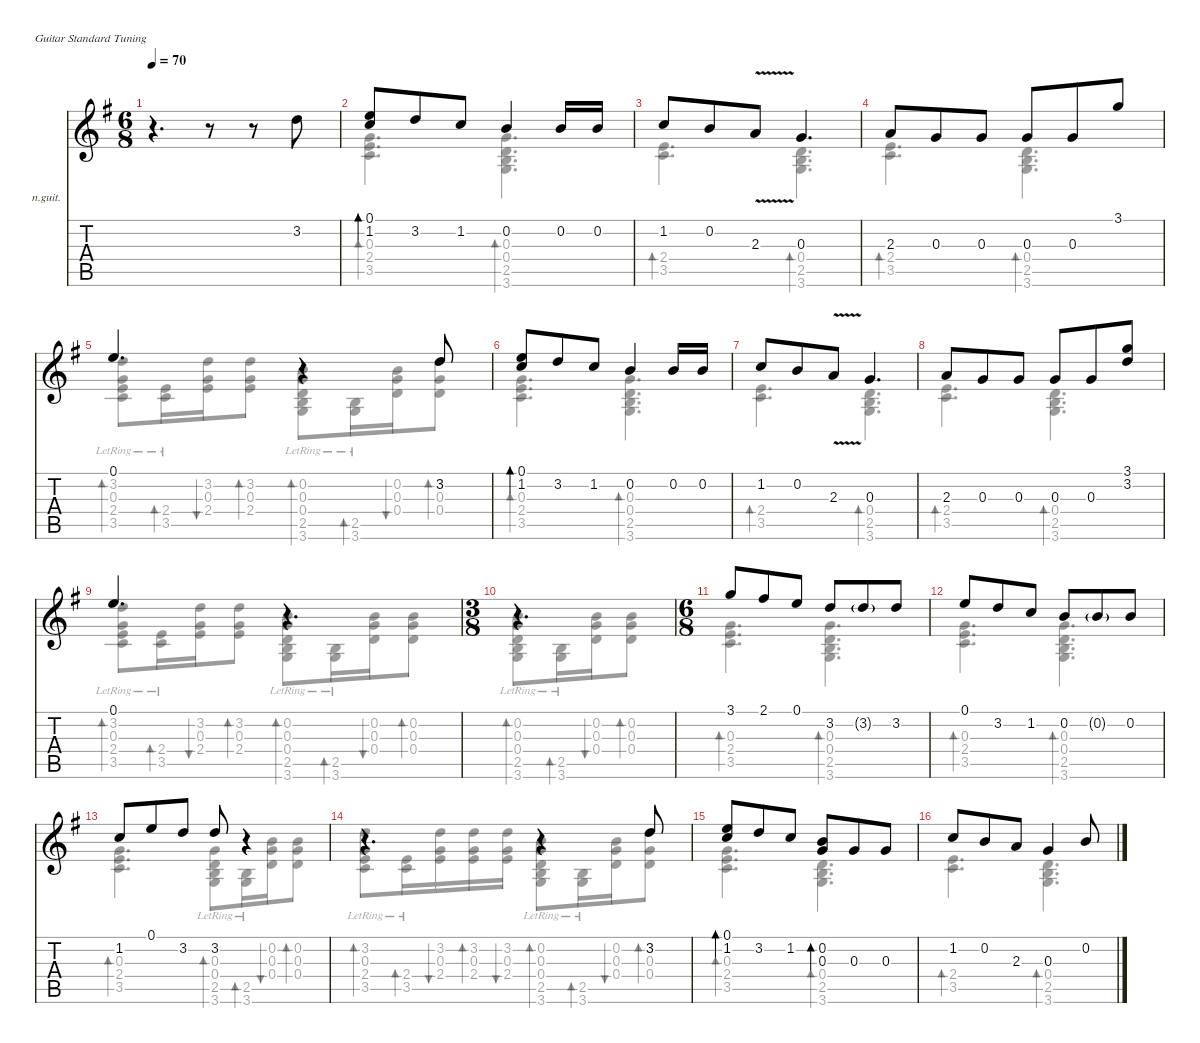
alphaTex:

\defaultSystemsLayout 4
\hideDynamics
\bracketExtendMode nobrackets
\firstSystemTrackNameOrientation horizontal
\otherSystemsTrackNameOrientation horizontal
\track ("Гитара" "n.guit.") {instrument acousticguitarnylon}
\staff {score tabs}
\tuning (E4 B3 G3 D3 A2 E2)
\voice
\ts (6 8)
\beaming (8 3 3)
\tempo 70
\clef g2
\ks g
r.4{d dy f instrument acousticguitarnylon beam Down} r.8{beam Down} r.8{beam Down} 3.2{acc forcenatural}.8{beam Down} |
(0.1{acc forcenatural} 1.2{acc forcenatural}).8{bd 60 beam Up} 3.2{acc forcenatural}.8{beam Up} 1.2{acc forcenatural}.8{beam Up} 0.2{acc forcenatural}.4{beam Up} 0.2{acc forcenatural}.16{beam Up} 0.2{acc forcenatural}.16{beam Up} |
1.2{acc forcenatural}.8{beam Up} 0.2{acc forcenatural}.8{beam Up} 2.3{v acc forcenatural}.8{beam Up} 0.3{acc forcenatural}.4{d beam Up} |
2.3{acc forcenatural}.8{beam Up} 0.3{acc forcenatural}.8{beam Up} 0.3{acc forcenatural}.8{beam Up} 0.3{acc forcenatural}.8{beam Up} 0.3{acc forcenatural}.8{beam Up} 3.1{acc forcenatural}.8{beam Up} |
0.1{acc forcenatural}.4{d beam Up} r.4{beam Up} 3.2{acc forcenatural}.8{beam Up} |
(0.1{acc forcenatural} 1.2{acc forcenatural}).8{bd 60 beam Up} 3.2{acc forcenatural}.8{beam Up} 1.2{acc forcenatural}.8{beam Up} 0.2{acc forcenatural}.4{beam Up} 0.2{acc forcenatural}.16{beam Up} 0.2{acc forcenatural}.16{beam Up} |
1.2{acc forcenatural}.8{beam Up} 0.2{acc forcenatural}.8{beam Up} 2.3{v acc forcenatural}.8{beam Up} 0.3{acc forcenatural}.4{d beam Up} |
2.3{acc forcenatural}.8{beam Up} 0.3{acc forcenatural}.8{beam Up} 0.3{acc forcenatural}.8{beam Up} 0.3{acc forcenatural}.8{beam Up} 0.3{acc forcenatural}.8{beam Up} (3.1{acc forcenatural} 3.2{acc forcenatural}).8{beam Up} |
0.1{acc forcenatural}.4{d beam Up} r.4{d beam Up} |
\ts (3 8)
\beaming (8 3)
r.4{d beam Up} |
\ts (6 8)
\beaming (8 3 3)
3.1{acc forcenatural}.8{beam Up} 2.1{acc #}.8{beam Up} 0.1{acc forcenatural}.8{beam Up} 3.2{acc forcenatural}.8{beam Up} 3.2{g acc forcenatural}.8{dy mf beam Up} 3.2{acc forcenatural}.8{dy f beam Up} |
0.1{acc forcenatural}.8{beam Up} 3.2{acc forcenatural}.8{beam Up} 1.2{acc forcenatural}.8{beam Up} 0.2{acc forcenatural}.8{beam Up} 0.2{g acc forcenatural}.8{dy mf beam Up} 0.2{acc forcenatural}.8{dy f beam Up} |
1.2{acc forcenatural}.8{beam Up} 0.1{acc forcenatural}.8{beam Up} 3.2{acc forcenatural}.8{beam Up} 3.2{acc forcenatural}.8{beam Up} r.4{beam Up} |
r.4{d beam Up} r.4{beam Up} 3.2{acc forcenatural}.8{beam Up} |
(0.1{acc forcenatural} 1.2{acc forcenatural}).8{bd 60 beam Up} 3.2{acc forcenatural}.8{beam Up} 1.2{acc forcenatural}.8{beam Up} (0.2{acc forcenatural} 0.3{acc forcenatural}).8{bd 30 beam Up} 0.3{acc forcenatural}.8{beam Up} 0.3{acc forcenatural}.8{beam Up} |
1.2{acc forcenatural}.8{beam Up} 0.2{acc forcenatural}.8{beam Up} 2.3{acc forcenatural}.8{beam Up} 0.3{acc forcenatural}.4{beam Up} 0.2{acc forcenatural}.8{beam Up}
\voice
\clef g2
\ottava regular
\simile none
\ks g
|
(0.3{acc forcenatural} 2.4{acc forcenatural} 3.5{acc forcenatural}).4{d bd 60 beam Down} (0.3{acc forcenatural} 0.4{acc forcenatural} 2.5{acc forcenatural} 3.6{acc forcenatural}).4{d bd 60 beam Down} |
(2.4{acc forcenatural} 3.5{acc forcenatural}).4{d bd 60 beam Down} (0.4{acc forcenatural} 2.5{acc forcenatural} 3.6{acc forcenatural}).4{d bd 60 beam Down} |
(2.4{acc forcenatural} 3.5{acc forcenatural}).4{d bd 60 beam Down} (0.4{acc forcenatural} 2.5{acc forcenatural} 3.6{acc forcenatural}).4{d bd 60 beam Down} |
(3.2{lr acc forcenatural} 0.3{lr acc forcenatural} 2.4{lr acc forcenatural} 3.5{lr acc forcenatural}).8{bd 30 beam Down} (2.4{lr acc forcenatural} 3.5{lr acc forcenatural}).16{bd 30 dy mf beam Down} (3.2{acc forcenatural} 0.3{acc forcenatural} 2.4{acc forcenatural}).16{bu 30 dy mp beam Down} (3.2{acc forcenatural} 0.3{acc forcenatural} 2.4{acc forcenatural}).8{bd 30 dy mf beam Down} (0.2{lr acc forcenatural} 0.3{lr acc forcenatural} 0.4{lr acc forcenatural} 2.5{lr acc forcenatural} 3.6{lr acc forcenatural}).8{bd 30 dy f beam Down} (2.5{lr acc forcenatural} 3.6{lr acc forcenatural}).16{bd 30 dy mf beam Down} (0.2{acc forcenatural} 0.3{acc forcenatural} 0.4{acc forcenatural}).16{bu 30 dy mp beam Down} (3.2{acc forcenatural} 0.3{acc forcenatural} 0.4{acc forcenatural}).8{bd 30 dy mf beam Down} |
(0.3{acc forcenatural} 2.4{acc forcenatural} 3.5{acc forcenatural}).4{d bd 60 dy f beam Down} (0.3{acc forcenatural} 0.4{acc forcenatural} 2.5{acc forcenatural} 3.6{acc forcenatural}).4{d bd 60 beam Down} |
(2.4{acc forcenatural} 3.5{acc forcenatural}).4{d bd 60 beam Down} (0.4{acc forcenatural} 2.5{acc forcenatural} 3.6{acc forcenatural}).4{d bd 60 beam Down} |
(2.4{acc forcenatural} 3.5{acc forcenatural}).4{d bd 60 beam Down} (0.4{acc forcenatural} 2.5{acc forcenatural} 3.6{acc forcenatural}).4{d bd 60 beam Down} |
(3.2{lr acc forcenatural} 0.3{lr acc forcenatural} 2.4{lr acc forcenatural} 3.5{lr acc forcenatural}).8{bd 30 beam Down} (2.4{lr acc forcenatural} 3.5{lr acc forcenatural}).16{bd 30 dy mf beam Down} (3.2{acc forcenatural} 0.3{acc forcenatural} 2.4{acc forcenatural}).16{bu 30 dy mp beam Down} (3.2{acc forcenatural} 0.3{acc forcenatural} 2.4{acc forcenatural}).8{bd 30 dy mf beam Down} (0.2{lr acc forcenatural} 0.3{lr acc forcenatural} 0.4{lr acc forcenatural} 2.5{lr acc forcenatural} 3.6{lr acc forcenatural}).8{bd 30 dy f beam Down} (2.5{lr acc forcenatural} 3.6{lr acc forcenatural}).16{bd 30 dy mf beam Down} (0.2{acc forcenatural} 0.3{acc forcenatural} 0.4{acc forcenatural}).16{bu 30 dy mp beam Down} (0.2{acc forcenatural} 0.3{acc forcenatural} 0.4{acc forcenatural}).8{bd 30 dy mf beam Down} |
(0.2{lr acc forcenatural} 0.3{lr acc forcenatural} 0.4{lr acc forcenatural} 2.5{lr acc forcenatural} 3.6{lr acc forcenatural}).8{bd 30 dy f beam Down beam merge} (2.5{lr acc forcenatural} 3.6{lr acc forcenatural}).16{bd 30 dy mf beam Down} (0.2{acc forcenatural} 0.3{acc forcenatural} 0.4{acc forcenatural}).16{bu 30 dy mp beam Down beam merge} (0.2{acc forcenatural} 0.3{acc forcenatural} 0.4{acc forcenatural}).8{bd 30 dy mf beam Down} |
(0.3{acc forcenatural} 2.4{acc forcenatural} 3.5{acc forcenatural}).4{d bd 60 dy f beam Down} (0.3{acc forcenatural} 0.4{acc forcenatural} 2.5{acc forcenatural} 3.6{acc forcenatural}).4{d bd 60 beam Down} |
(0.3{acc forcenatural} 2.4{acc forcenatural} 3.5{acc forcenatural}).4{d bd 60 beam Down} (0.3{acc forcenatural} 0.4{acc forcenatural} 2.5{acc forcenatural} 3.6{acc forcenatural}).4{d bd 60 beam Down} |
(0.3{acc forcenatural} 2.4{acc forcenatural} 3.5{acc forcenatural}).4{d bd 60 beam Down} (0.3{lr acc forcenatural} 0.4{lr acc forcenatural} 2.5{lr acc forcenatural} 3.6{lr acc forcenatural}).8{bd 30 beam Down} (2.5{lr acc forcenatural} 3.6{lr acc forcenatural}).16{bd 30 dy mf beam Down} (0.2{acc forcenatural} 0.3{acc forcenatural} 0.4{acc forcenatural}).16{bu 30 dy mp beam Down} (0.2{acc forcenatural} 0.3{acc forcenatural} 0.4{acc forcenatural}).8{bd 30 dy mf beam Down} |
(3.2{lr acc forcenatural} 0.3{lr acc forcenatural} 2.4{lr acc forcenatural} 3.5{lr acc forcenatural}).8{bd 30 dy f beam Down} (2.4{lr acc forcenatural} 3.5{lr acc forcenatural}).16{bd 30 beam Down} (3.2{acc forcenatural} 0.3{acc forcenatural} 2.4{acc forcenatural}).16{bu 30 dy mp beam Down} (3.2{acc forcenatural} 0.3{acc forcenatural} 2.4{acc forcenatural}).16{bd 30 dy mf beam Down} (3.2{acc forcenatural} 0.3{acc forcenatural} 2.4{acc forcenatural}).16{bu 30 dy mp beam Down} (0.2{lr acc forcenatural} 0.3{lr acc forcenatural} 0.4{lr acc forcenatural} 2.5{lr acc forcenatural} 3.6{lr acc forcenatural}).8{bd 30 dy f beam Down} (2.5{lr acc forcenatural} 3.6{lr acc forcenatural}).16{bd 30 dy mf beam Down} (0.2{acc forcenatural} 0.3{acc forcenatural} 0.4{acc forcenatural}).16{bu 30 dy mp beam Down} (3.2{acc forcenatural} 0.3{acc forcenatural} 0.4{acc forcenatural}).8{bd 30 dy mf beam Down} |
(0.3{acc forcenatural} 2.4{acc forcenatural} 3.5{acc forcenatural}).4{d bd 60 dy f beam Down} (0.4{acc forcenatural} 2.5{acc forcenatural} 3.6{acc forcenatural}).4{d bd 60 beam Down} |
(2.4{acc forcenatural} 3.5{acc forcenatural}).4{d bd 60 beam Down} (0.4{acc forcenatural} 2.5{acc forcenatural} 3.6{acc forcenatural}).4{d bd 60 beam Down}
